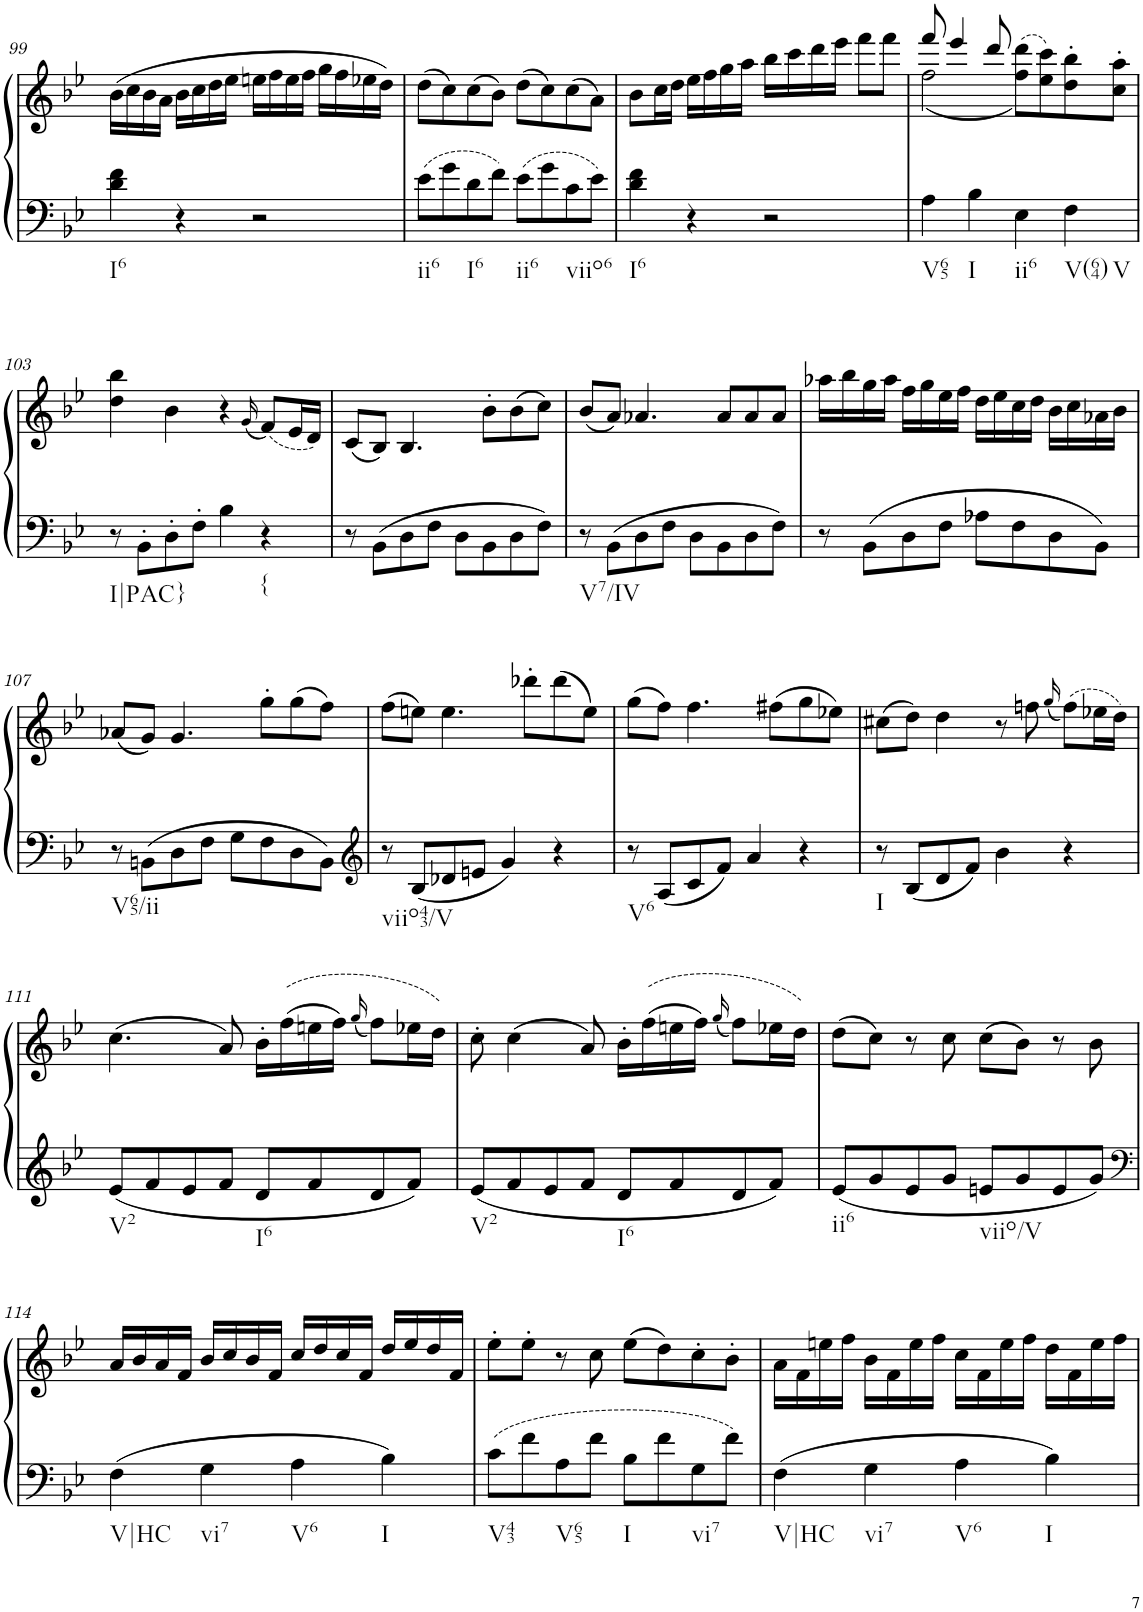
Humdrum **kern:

**kern	**kern
*part1	*part1
*staff2	*staff1
*I"Piano, Piano right	*
*I'Pno.	*
!!LO:PB:g=z
*clefF4	*clefG2
*k[b-e-]	*k[b-e-]
*M4/4	*M4/4
*met(c)	*met(c)
=99	=99
!LO:TX:b:t=I6	!
4d\ 4f\	(16b-\LL
.	16cc\
.	16b-\
.	16a\JJ
4r	16b-\LL
.	16cc\
.	16dd\
.	16ee-\JJ
2r	16een\LL
.	16ff\
.	16ee\
.	16ff\JJ
.	16gg\LL
.	16ff\
.	16ee-X\
.	16dd\JJ)
=100	=100
!LO:TX:b:t=ii6	!
8e-\L	(8dd\L
8g\	8cc\)
!LO:TX:b:t=I6	!
8d\	(8cc\
8f\J	8b-\J)
!LO:TX:b:t=ii6	!
8e-\L	(8dd\L
8g\	8cc\)
!LO:TX:b:t=viio6	!
8c\	(8cc\
8e-\J	8a\J)
=101	=101
!LO:TX:b:t=I6	!
4d\ 4f\	8b-\L
.	16cc\L
.	16dd\JJ
4r	16ee-\LL
.	16ff\
.	16gg\
.	16aa\JJ
2r	16bb-\LL
.	16ccc\
.	16ddd\
.	16eee-\JJ
.	8fff\L
.	8fff\J
=102	=102
*	*^
!LO:TX:b:t=V65	!	!
4A\	8fff/	(2ff\
.	4eee-/	.
!LO:TX:b:t=I	!	!
4B-\	.	.
.	8ddd/	.
!LO:TX:b:t=ii6	!	!
4E-\	((>8ff\ 8ddd\L	2ryy
.	8ee-\ 8ccc\)	.
!LO:TX:b:t=V(64)	!	!
!LO:TX:b:t=V	!	!
4F\	8dd\'> 8bb-\'>	.
.	8cc\'> 8aa\'>J	.
*	*v	*v
!!LO:LB:g=z
=103	=103
!LO:TX:b:t=I|PAC}	!
8r	4dd\ 4bb-\
8BB-'\L	.
8D'\	4b-\
8F'\J	.
4B-\	4r
.	16qg/
!LO:TX:b:t={	!
4r	(8f/L)
.	16e-/L
.	16d/JJ)
=104	=104
8r	(8c/L
8BB-\L	8B-/J)
8D\	4.B-/
8F\J	.
8D\L	.
8BB-\	8b-'\L
8D\	(8b-\
8F\J	8cc\J)
=105	=105
!LO:TX:b:t=V7/IV	!
8r	(8b-/L
8BB-\L	8a/J)
8D\	4.a-X/
8F\J	.
8D\L	.
8BB-\	8a-/L
8D\	8a-/
8F\J	8a-/J
=106	=106
8r	16aa-X\LL
.	16bb-\
8BB-\L	16gg\
.	16aa-\JJ
8D\	16ff\LL
.	16gg\
8F\J	16ee-\
.	16ff\JJ
8A-X\L	16dd\LL
.	16ee-\
8F\	16cc\
.	16dd\JJ
8D\	16b-\LL
.	16cc\
8BB-\J	16a-X\
.	16b-\JJ
!!LO:LB:g=z
=107	=107
!LO:TX:b:t=V65/ii	!
8r	(8a-X/L
8BBn\L	8g/J)
8D\	4.g/
8F\J	.
8G\L	.
8F\	8gg'\L
8D\	(8gg\
8BB\J	8ff\J)
=108	=108
*clefG2	*
!LO:TX:b:t=viio43/V	!
8r	(8ff\L
8B-/L	8een\J)
8d-X/	4.ee\
8en/J	.
4g/	.
.	8ddd-X'\L
4r	(8ddd-\
.	8ee\J)
=109	=109
!LO:TX:b:t=V6	!
8r	(8gg\L
8A/L	8ff\J)
8c/	4.ff\
8f/J	.
4a/	.
.	(8ff#X\L
4r	8gg\
.	8ee-X\J)
=110	=110
!LO:TX:b:t=I	!
8r	(8cc#X\L
8B-/L	8dd\J)
8d/	4dd\
8f/J	.
4b-\	8r
.	8ffn\
.	(16qgg/
4r	(8ff\L)
.	16ee-X\L
.	16dd\JJ)
!!LO:LB:g=z
=111	=111
!LO:TX:b:t=V2	!
8e-/L	(4.cc\
8f/	.
8e-/	.
8f/J	8a/)
!LO:TX:b:t=I6	!
8d/L	16b-'\LL
.	((16ff\
8f/	16een\
.	16ff\JJ)
.	(16qgg/
8d/	8ff\L)
8f/J	16ee-X\L
.	16dd\JJ)
=112	=112
!LO:TX:b:t=V2	!
8e-/L	8cc'\
8f/	(4cc\
8e-/	.
8f/J	8a/)
!LO:TX:b:t=I6	!
8d/L	16b-'\LL
.	((16ff\
8f/	16een\
.	16ff\JJ)
.	(16qgg/
8d/	8ff\L)
8f/J	16ee-X\L
.	16dd\JJ)
=113	=113
!LO:TX:b:t=ii6	!
8e-/L	(8dd\L
8g/	8cc\J)
8e-/	8r
8g/J	8cc\
!LO:TX:b:t=viio/V	!
8en/L	(8cc\L
8g/	8b-\J)
8e/	8r
8g/J	8b-\
!!LO:LB:g=z
=114	=114
*clefF4	*
!LO:TX:b:t=V|HC	!
4F\	16a/LL
.	16b-/
.	16a/
.	16f/JJ
!LO:TX:b:t=vi7	!
4G\	16b-/LL
.	16cc/
.	16b-/
.	16f/JJ
!LO:TX:b:t=V6	!
4A\	16cc/LL
.	16dd/
.	16cc/
.	16f/JJ
!LO:TX:b:t=I	!
4B-\	16dd/LL
.	16ee-/
.	16dd/
.	16f/JJ
=115	=115
!LO:TX:b:t=V43	!
8c\L	8ee-'\L
8f\	8ee-'\J
!LO:TX:b:t=V65	!
8A\	8r
8f\J	8cc\
!LO:TX:b:t=I	!
8B-\L	(8ee-\L
8f\	8dd\)
!LO:TX:b:t=vi7	!
8G\	8cc'\
8f\J	8b-'\J
=116	=116
!LO:TX:b:t=V|HC	!
4F\	16a\LL
.	16f\
.	16een\
.	16ff\JJ
!LO:TX:b:t=vi7	!
4G\	16b-\LL
.	16f\
.	16ee\
.	16ff\JJ
!LO:TX:b:t=V6	!
4A\	16cc\LL
.	16f\
.	16ee\
.	16ff\JJ
!LO:TX:b:t=I	!
4B-\	16dd\LL
.	16f\
.	16ee\
.	16ff\JJ
=	=
*-	*-
